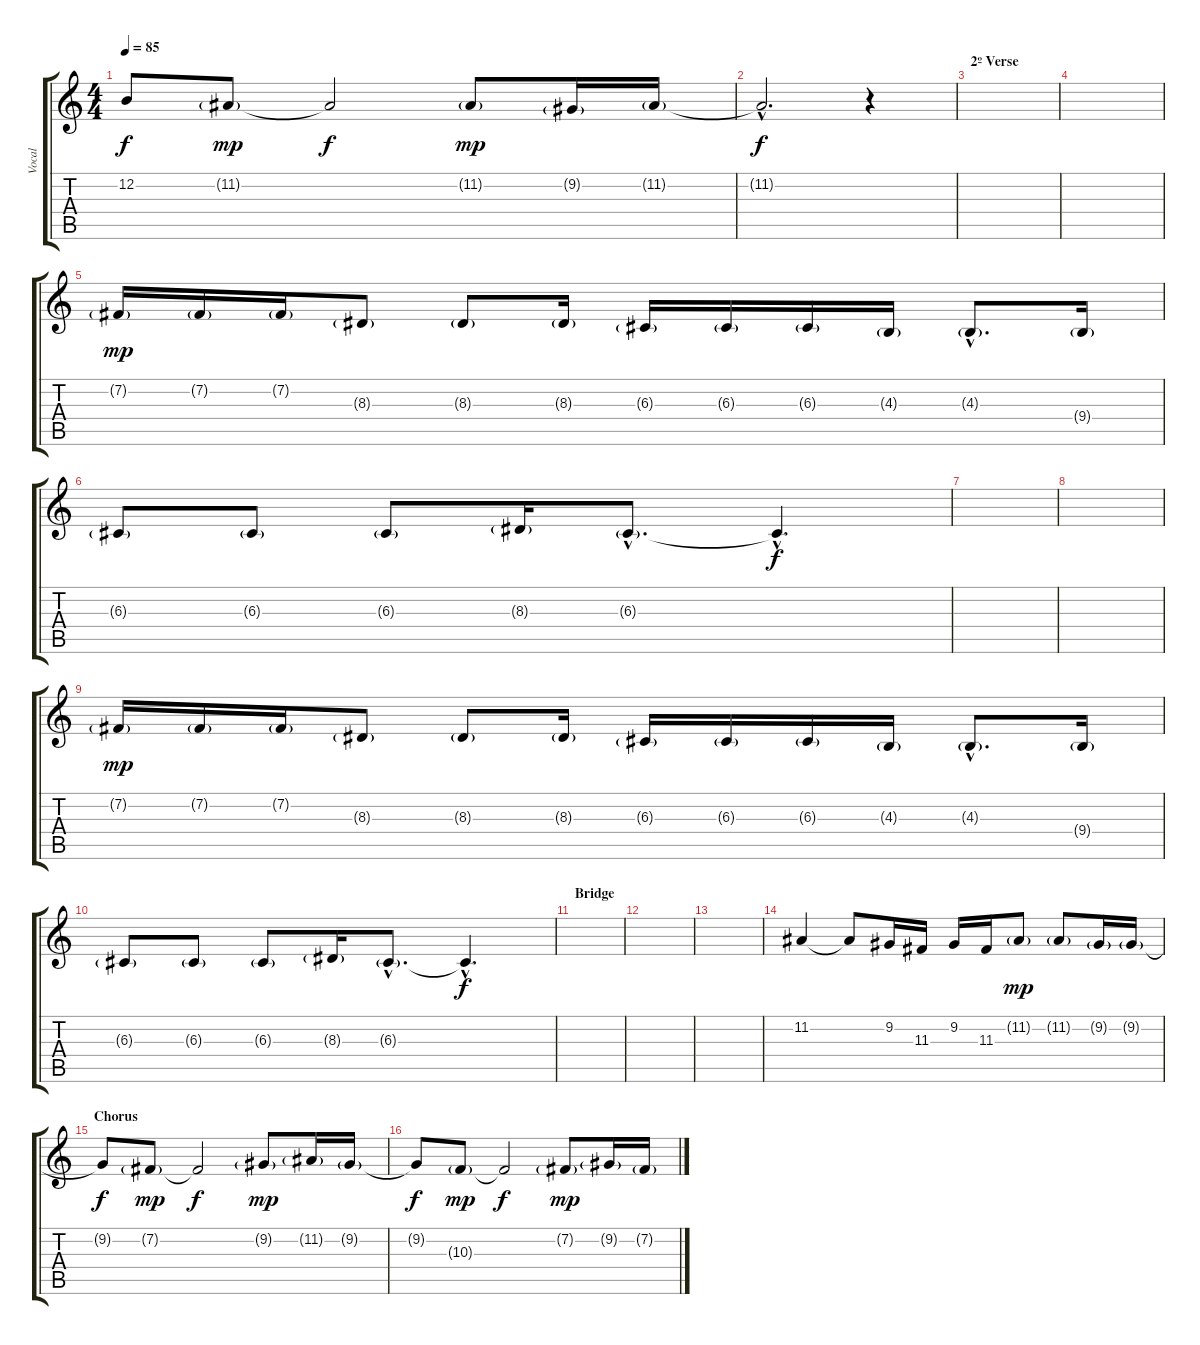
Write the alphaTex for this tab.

\track ("Vocal" "Vocal") {instrument choiraahs}
\staff {score tabs}
\tuning (E4 B3 G3 D3 A2 E2) {hide}
\ts (4 4)
\tempo 85
\clef g2
\ks c
12.2{t}.8{dy f} 11.2{g}.8{dy mp} 11.2{t}.2{dy f} 11.2{g}.8{dy mp} 9.2{g}.16 11.2{g}.16 |
11.2{hac t}.2{d dy f} r.4 |
\section ("" "2º Verse")
|
|
7.2{g}.16{dy mp} 7.2{g}.16 7.2{g}.16 8.3{g}.8 8.3{g}.8 8.3{g}.16 6.3{g}.16 6.3{g}.16 6.3{g}.16 4.3{g}.16 4.3{g hac}.8{d} 9.4{g}.16 |
6.3{g}.8 6.3{g}.8 6.3{g}.8 8.3{g}.16 6.3{g hac}.8{d} 6.3{hac t}.4{d dy f} |
|
|
7.2{g}.16{dy mp} 7.2{g}.16 7.2{g}.16 8.3{g}.8 8.3{g}.8 8.3{g}.16 6.3{g}.16 6.3{g}.16 6.3{g}.16 4.3{g}.16 4.3{g hac}.8{d} 9.4{g}.16 |
6.3{g}.8 6.3{g}.8 6.3{g}.8 8.3{g}.16 6.3{g hac}.8{d} 6.3{hac t}.4{d dy f} |
\section ("" "Bridge")
|
|
|
11.2.4 11.2{t}.8 9.2.16 11.3.16 9.2.16 11.3.16 11.2{g}.8{dy mp} 11.2{g}.8 9.2{g}.16 9.2{g}.16 |
\section ("" "Chorus")
9.2{t}.8{dy f} 7.2{g}.8{dy mp} 7.2{t}.2{dy f} 9.2{g}.8{dy mp} 11.2{g}.16 9.2{g}.16 |
9.2{t}.8{dy f} 10.3{g}.8{dy mp} 10.3{t}.2{dy f} 7.2{g}.8{dy mp} 9.2{g}.16 7.2{g}.16
